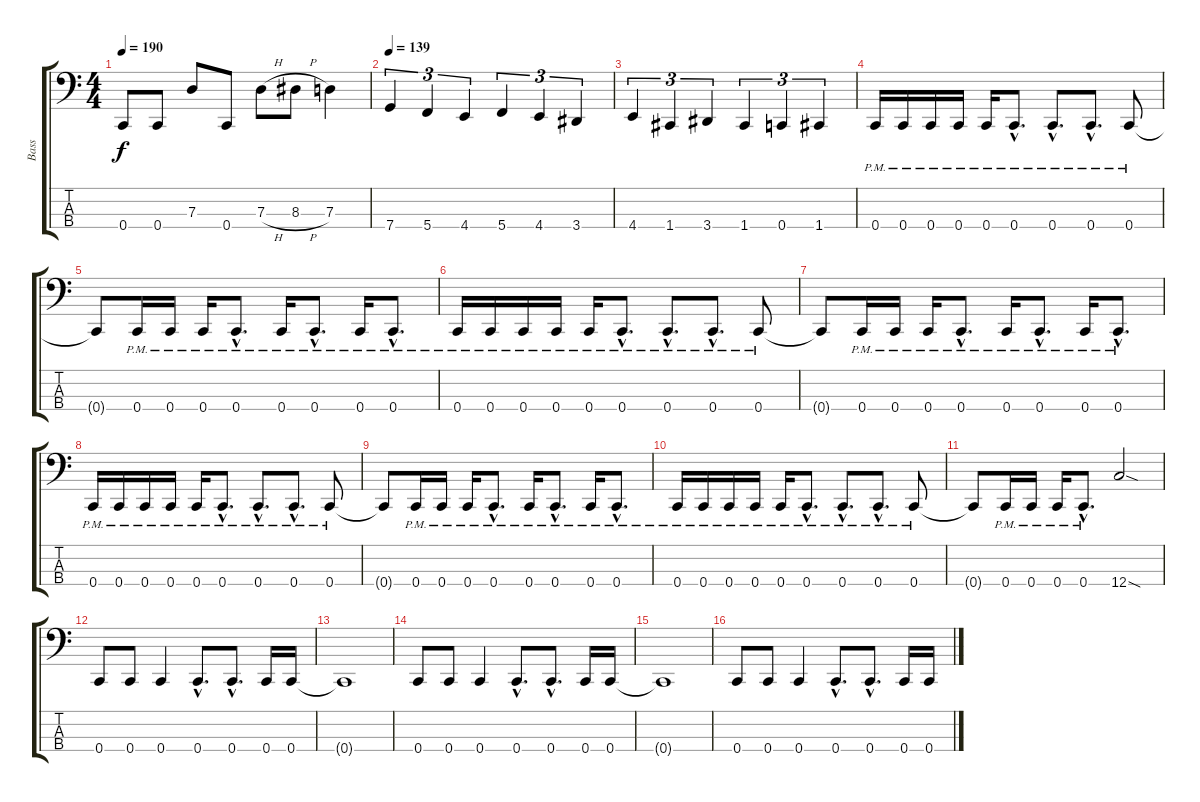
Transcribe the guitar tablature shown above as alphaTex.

\track ("Bass" "Bass") {instrument electricbasspick}
\staff {score tabs}
\tuning (F2 C2 G1 C1) {hide}
\ts (4 4)
\tempo 190
\clef f4
\ks c
0.4{t}.8{dy f} 0.4.8 7.3.8 0.4.8 7.3{h}.8 8.3{h}.8 7.3.4 |
\tempo 139
7.4.4{tu (3 2)} 5.4.4{tu (3 2)} 4.4.4{tu (3 2)} 5.4.4{tu (3 2)} 4.4.4{tu (3 2)} 3.4.4{tu (3 2)} |
4.4.4{tu (3 2)} 1.4.4{tu (3 2)} 3.4.4{tu (3 2)} 1.4.4{tu (3 2)} 0.4.4{tu (3 2)} 1.4.4{tu (3 2)} |
0.4{pm}.16 0.4{pm}.16 0.4{pm}.16 0.4{pm}.16 0.4{pm}.16 0.4{hac pm}.8{d} 0.4{hac pm}.8{d} 0.4{hac pm}.8{d} 0.4{pm}.8 |
0.4{t}.8 0.4{pm}.16 0.4{pm}.16 0.4{pm}.16 0.4{hac pm}.8{d} 0.4{pm}.16 0.4{hac pm}.8{d} 0.4{pm}.16 0.4{hac pm}.8{d} |
0.4{pm}.16 0.4{pm}.16 0.4{pm}.16 0.4{pm}.16 0.4{pm}.16 0.4{hac pm}.8{d} 0.4{hac pm}.8{d} 0.4{hac pm}.8{d} 0.4{pm}.8 |
0.4{t}.8 0.4{pm}.16 0.4{pm}.16 0.4{pm}.16 0.4{hac pm}.8{d} 0.4{pm}.16 0.4{hac pm}.8{d} 0.4{pm}.16 0.4{hac pm}.8{d} |
0.4{pm}.16 0.4{pm}.16 0.4{pm}.16 0.4{pm}.16 0.4{pm}.16 0.4{hac pm}.8{d} 0.4{hac pm}.8{d} 0.4{hac pm}.8{d} 0.4{pm}.8 |
0.4{t}.8 0.4{pm}.16 0.4{pm}.16 0.4{pm}.16 0.4{hac pm}.8{d} 0.4{pm}.16 0.4{hac pm}.8{d} 0.4{pm}.16 0.4{hac pm}.8{d} |
0.4{pm}.16 0.4{pm}.16 0.4{pm}.16 0.4{pm}.16 0.4{pm}.16 0.4{hac pm}.8{d} 0.4{hac pm}.8{d} 0.4{hac pm}.8{d} 0.4{pm}.8 |
0.4{t}.8 0.4{pm}.16 0.4{pm}.16 0.4{pm}.16 0.4{hac pm}.8{d} 12.4{sod}.2 |
0.4.8 0.4.8 0.4.4 0.4{hac}.8{d} 0.4{hac}.8{d} 0.4.16 0.4.16 |
0.4{t}.1 |
0.4.8 0.4.8 0.4.4 0.4{hac}.8{d} 0.4{hac}.8{d} 0.4.16 0.4.16 |
0.4{t}.1 |
0.4.8 0.4.8 0.4.4 0.4{hac}.8{d} 0.4{hac}.8{d} 0.4.16 0.4.16
